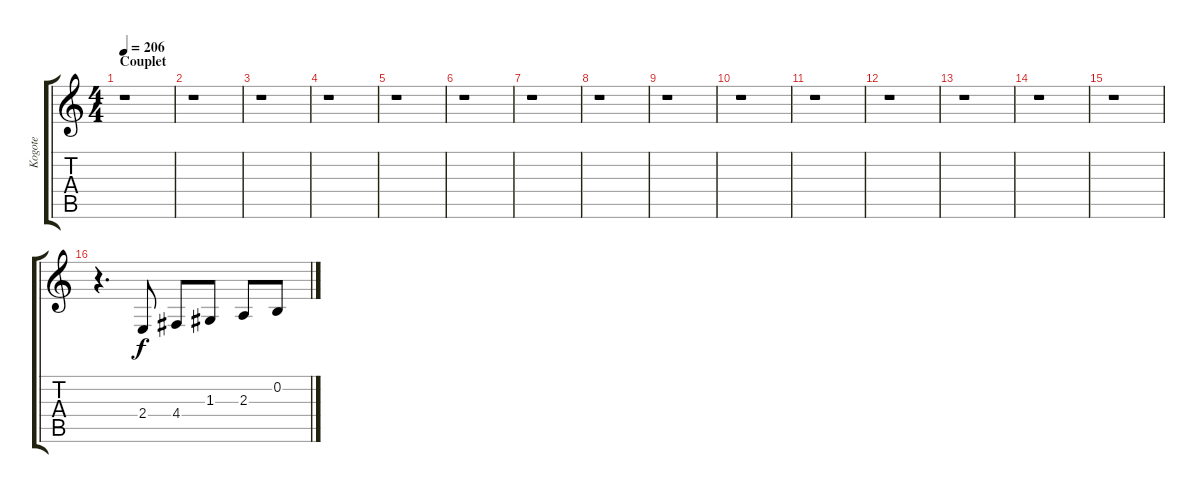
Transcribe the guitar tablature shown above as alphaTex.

\track ("Kogote" "Kogote") {instrument brasssection}
\staff {score tabs}
\tuning (E4 B3 G3 D3 A2 E2) {hide}
\ts (4 4)
\section ("" "Couplet")
\tempo 206
\clef g2
\ks c
r.1{dy f} |
r.1 |
r.1 |
r.1 |
r.1 |
r.1 |
r.1 |
r.1 |
r.1 |
r.1 |
r.1 |
r.1 |
r.1 |
r.1 |
r.1 |
r.4{d} 2.4.8 4.4.8 1.3.8 2.3.8 0.2.8
